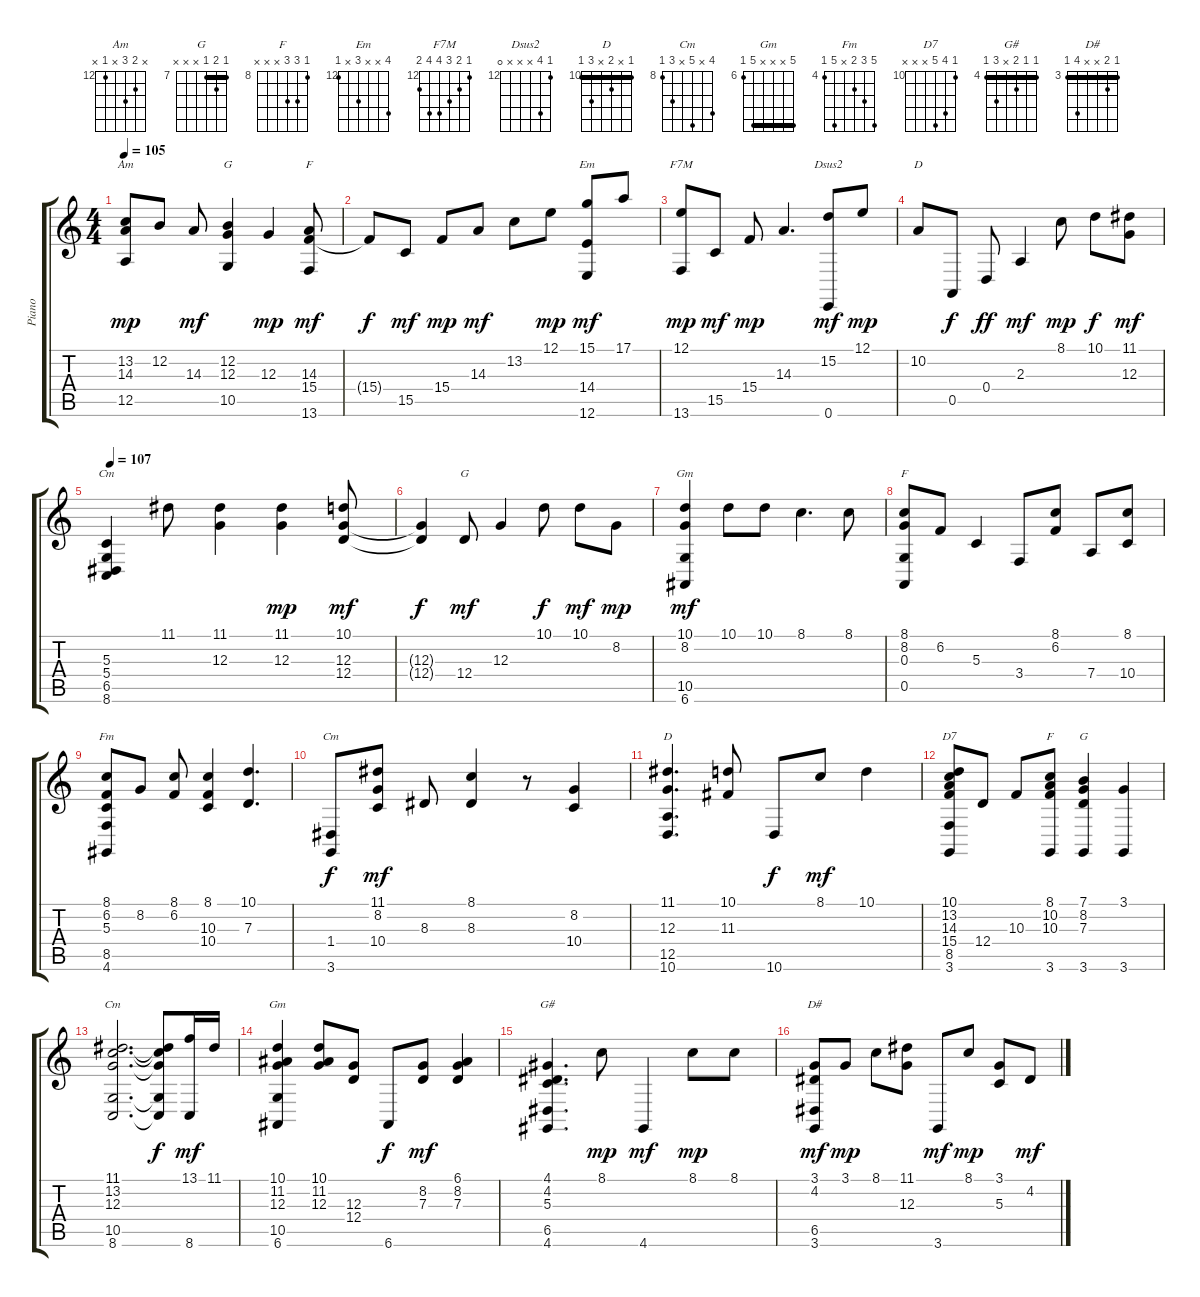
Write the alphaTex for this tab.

\track ("Piano" "Piano") {instrument acousticgrandpiano}
\staff {score tabs}
\tuning (E4 B3 G3 D3 A2 E2) {hide}
\chord ("Am" x 13 14 x 12 x) {firstfret 12}
\chord ("G" x 12 12 x 10 x) {firstfret 10 barre 12}
\chord ("F" x x 14 15 x 13) {firstfret 13}
\chord ("Em" 15 x x 14 x 12) {firstfret 12}
\chord ("F7M" 12 13 14 15 15 13) {firstfret 12}
\chord ("Dsus2" 12 15 x x x 0) {firstfret 12}
\chord ("D" 2 3 2 0 x x) {barre 2}
\chord ("Cm" x x 5 5 6 8) {firstfret 5 barre 5}
\chord ("G" 10 x 12 12 x x) {firstfret 10}
\chord ("Gm" 10 8 x x 10 6) {firstfret 6}
\chord ("F" 8 6 5 x 0 x) {firstfret 5}
\chord ("Fm" 8 6 5 x 8 4) {firstfret 4}
\chord ("Cm" 3 1 0 1 3 x)
\chord ("D" 10 x 11 x 12 10) {firstfret 10 barre 10}
\chord ("D7" 10 13 14 x x x) {firstfret 10}
\chord ("F" 8 10 10 x x x) {firstfret 8}
\chord ("G" 7 8 7 x x x) {firstfret 7 barre 7}
\chord ("Cm" 11 x 12 x 10 8) {firstfret 8}
\chord ("Gm" 10 x x x 10 6) {firstfret 6 barre 10}
\chord ("G#" 4 4 5 x 6 4) {firstfret 4 barre 4}
\chord ("D#" 3 4 x x 6 3) {firstfret 3 barre 3}
\ts (4 4)
\tempo 105
\clef g2
\ks c
(13.2 14.3 12.5).8{ch "Am" dy mp} 12.2.8 14.3.8{dy mf} (12.2 12.3 10.5).4{ch "G"} 12.3.4{dy mp} (14.3 15.4 13.6).8{ch "F" dy mf} |
15.4{t}.8{dy f} 15.5.8{dy mf} 15.4.8{dy mp} 14.3.8{dy mf} 13.2.8 12.1.8{dy mp} (15.1 14.4 12.6).8{ch "Em" dy mf} 17.1.8 |
(12.1 13.6).8{ch "F7M" dy mp} 15.5.8{dy mf} 15.4.8{dy mp} 14.3.4{d} (15.2 0.6).8{ch "Dsus2" dy mf} 12.1.8{dy mp} |
10.2.8{ch "D"} 0.5.8{dy f} 0.4.8{dy ff} 2.3.4{dy mf} 8.1.8{dy mp} 10.1.8{dy f} (11.1 12.3).8{dy mf} |
\tempo 107
(5.3 5.4 6.5 8.6).4{ch "Cm"} 11.1.8 (11.1 12.3).4 (11.1 12.3).4{dy mp} (10.1 12.3 12.4).8{dy mf} |
(12.3{t} 12.4{t}).4{dy f} 12.4.8{ch "G" dy mf} 12.3.4 10.1.8{dy f} 10.1.8{dy mf} 8.2.8{dy mp} |
(10.1 8.2 10.5 6.6).4{ch "Gm" dy mf} 10.1.8 10.1.8 8.1.4{d} 8.1.8 |
(8.1 8.2 0.3 0.5).8{ch "F"} 6.2.8 5.3.4 3.4.8 (8.1 6.2).8 7.4.8 (8.1 10.4).8 |
(8.1 6.2 5.3 8.5 4.6).8{ch "Fm"} 8.2.8 (8.1 6.2).8 (8.1 10.3 10.4).4 (10.1 7.3).4{d} |
(1.4 3.6).8{ch "Cm" dy f} (11.1 8.2 10.4).8{dy mf} 8.3.8 (8.1 8.3).4 r.8 (8.2 10.4).4 |
(11.1 12.3 12.5 10.6).4{d ch "D"} (10.1 11.3).8 10.6.8{dy f} 8.1.8{dy mf} 10.1.4 |
(10.1 13.2 14.3 15.4 8.5 3.6).8{ch "D7"} 12.4.8 10.3.8 (8.1 10.2 10.3 3.6).8{ch "F"} (7.1 8.2 7.3 3.6).4{ch "G"} (3.1 3.6).4 |
(11.1 13.2 12.3 10.5 8.6).2{d ch "Cm"} (11.1{t} 13.2{t} 12.3{t} 10.5{t} 8.6{t}).8{dy f} (13.1 8.6).16{dy mf} 11.1.16 |
(10.1 11.2 12.3 10.5 6.6).4{ch "Gm"} (10.1 11.2 12.3).8 (12.3 12.4).8 6.6.8{dy f} (8.2 7.3).8{dy mf} (6.1 8.2 7.3).4 |
(4.1 4.2 5.3 6.5 4.6).4{d ch "G#"} 8.1.8{dy mp} 4.6.4{dy mf} 8.1.8{dy mp} 8.1.8 |
(3.1 4.2 6.5 3.6).8{ch "D#" dy mf} 3.1.8{dy mp} 8.1.8 (11.1 12.3).8 3.6.8{dy mf} 8.1.8{dy mp} (3.1 5.3).8 4.2.8{dy mf}
